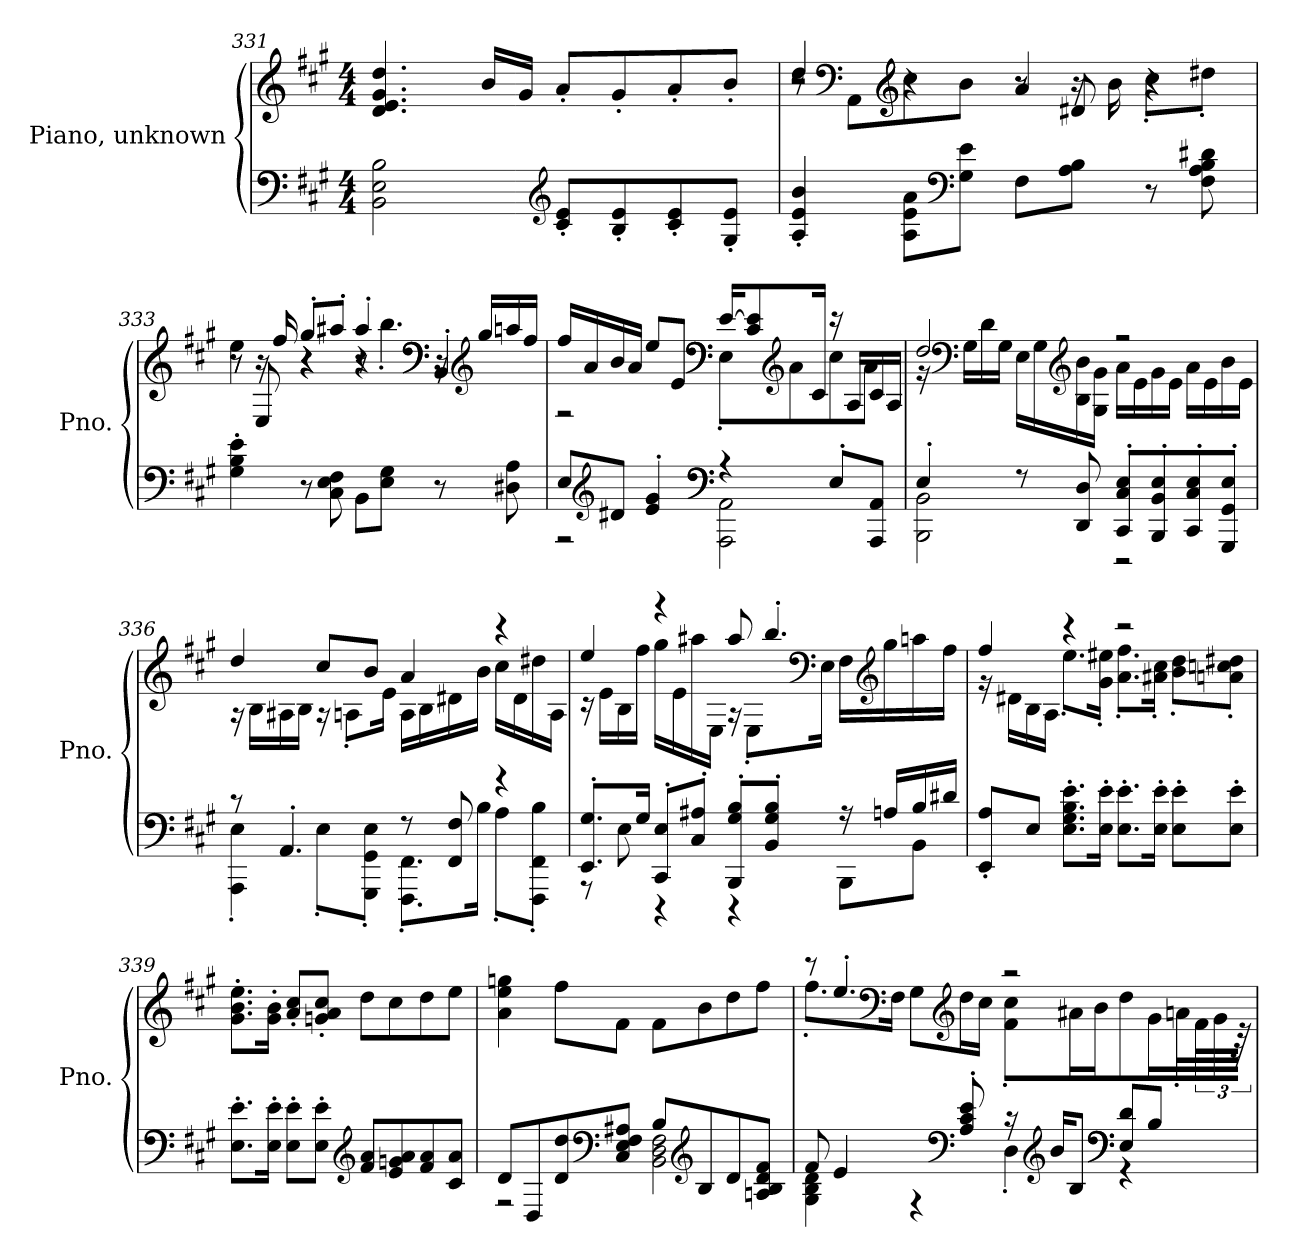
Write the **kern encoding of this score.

**kern	**kern
*part1	*part1
*staff2	*staff1
*I"Piano, unknown	*
*I'Pno.	*
!!LO:LB:g=z
*clefF4	*clefG2
*k[f#c#g#]	*k[f#c#g#]
*M4/4	*M4/4
=331	=331
2BB\ 2E\ 2B\	4.d/ 4.e/ 4.g#/ 4.dd/
.	16b/LL
.	16g#/JJ
*clefG2	*
8c#/' 8e/'L	8a'/L
8B/' 8e/'	8g#'/
8c#/' 8e/'	8a'/
8G#/' 8e/'J	8b'/J
=332	=332
*	*^
*	*	*^
4A/' 4e/' 4b/'	4dd/	8r	2r
*	*clefF4	*	*
.	.	8AA\L	.
*	*clefG2	*	*
8A\ 8e\ 8a\L	4r	8cc#\	.
*clefF4	*	*	*
8G#\ 8e\J	.	8b\J	.
8F#\L	4a/	8r	8r
8A\ 8B\J	.	16r	8d#X/
.	.	16b\	.
8r	4r	8cc#'\L	4r
8F#\ 8A\ 8B\ 8d#X\	.	8dd#X'\J	.
!!LO:LB:g=z	!!	!!
=333	=333	=333	=333
4G#\' 4B\' 4e\'	8r	4ee\	8r
.	16r	.	8E/
.	16ff#/	.	.
8r	8gg#'/L	4r	4r
8C#\ 8E\ 8F#\	8aa#X'/J	.	.
8BB\L	4aa#'/	8r	4r
8E\ 8G#\J	.	4.bb'\	.
*	*clefF4	*	*
8r	16r	.	4BB'/
*	*clefG2	*	*
.	16gg#/LL	.	.
8D#X\ 8A\	16aan/	.	.
.	16ff#/JJ	.	.
*	*	*v	*v
=334	=334	=334
*^	*	*
8E/L	2r	16ff#/LL	2r
.	.	16a/	.
*clefG2	*	*	*
8d#X/J	.	16b/	.
.	.	16a/JJ	.
4e/' 4g#/'	.	8ee/L	.
.	.	8e/J	.
*clefF4	*	*clefF4	*
4r	2AAA\ 2AA\	[16e/KL	8E'\L
.	.	8c#/ 8e/]	.
*	*	*clefG2	*
.	.	.	8a\
.	.	16c#/Jk	.
8E'/L	.	16r	8cc#\
.	.	16A/LL	.
8AAA/ 8AA/J	.	16c#/	8a\J
.	.	16A/JJ	.
!!LO:LB:g=z	!!
=335	=335	=335	=335
4E'/	2BBB\ 2BB\	2dd/	16r
*	*	*clefF4	*
.	.	.	16G#\LL
.	.	.	16d\
.	.	.	16G#\JJ
8r	.	.	16E\LL
.	.	.	16G#\
*	*	*clefG2	*
8DD/ 8D/	.	.	16B\ 16b\
.	.	.	16G#\ 16g#\JJ
8CC#/' 8C#/' 8E/'L	2r	2r	16a\LL
.	.	.	16e\
8BBB/' 8BB/' 8E/'	.	.	16g#\
.	.	.	16e\JJ
8CC#/' 8C#/' 8E/'	.	.	16a\LL
.	.	.	16e\
8GGG#/' 8GG#/' 8E/'J	.	.	16b\
.	.	.	16e\JJ
=336	=336	=336	=336
8r	4AAA\' 4E\'	4dd/	16r
.	.	.	16B\LL
4.AA'/	.	.	16A#X\
.	.	.	16B\JJ
.	8E'\L	8cc#/L	16r
.	.	.	8An'\L
.	8GGG#\' 8GG#\' 8E\'J	8b/J	.
.	.	.	16e\Jk
8r	8.FFF#\' 8.FF#\'L	4a/	16A\LL
.	.	.	16B\
8FF#/ 8F#/	.	.	16d#X\
.	16B\Jk	.	16b\JJ
4r	8A'\L	4r	16cc#\LL
.	.	.	16d#\
.	8FFF#\' 8FF#\' 8B\'J	.	16dd#X\
.	.	.	16A\JJ
!!LO:LB:g=z	!!
=337	=337	=337	=337
8.EE/' 8.G#/'L	8r	4ee/	16r
.	.	.	16e\LL
.	8E\	.	16B\
16G#/Jk	.	.	16ff#\JJ
8CC#/' 8E/'L	4r	4r	16gg#\LL
.	.	.	16e\
8C#/' 8A#X/'J	.	.	16aa#X\
.	.	.	16E\JJ
8BBB/' 8G#/' 8B/'L	4r	8aa#/	16r
.	.	.	8E'\L
8BB/' 8G#/' 8B/'J	.	4.bb'/	.
*	*	*clefF4	*
.	.	.	16E\Jk
16r	8BBB\L	.	16F#\LL
*	*	*clefG2	*
16An/LL	.	.	16gg#\
16B/	8BB\J	.	16aan\
16d#X/JJ	.	.	16ff#\JJ
*v	*v	*	*
=338	=338	=338
8EE/' 8A/'L	4ff#/	16r
.	.	16d#X\LL
8E/J	.	16B\
.	.	16A\JJ
8.E\' 8.G#\' 8.B\' 8.e\'L	4r	8.ee'\L
16E\' 16e\'Jk	.	16g#\' 16ee#X\'Jk
8.E\' 8.e\'L	2r	8.a\' 8.ff#\'L
16E\' 16e\'Jk	.	16a#X\' 16cc#\'Jk
8E\' 8e\'L	.	8b\' 8dd\'L
8E\' 8e\'J	.	8an\' 8ccn\' 8dd#X\'J
*	*v	*v
!!LO:LB:g=z
=339	=339
8.E\' 8.e\'L	8.g#\' 8.b\' 8.ee\'L
16E\' 16e\'Jk	16g#\' 16b\'Jk
8E\' 8e\'L	8a/' 8cc#/'L
8E\' 8e\'J	8gn/' 8a/' 8cc#/'J
*clefG2	*
8f#/ 8a/L	8dd\L
8e/ 8gn/ 8a/	8cc#\
8f#/ 8a/	8dd\
8c#/ 8a/J	8ee\J
=340	=340
*^	*
8d/L	2r	4a\ 4ee\ 4ggn\
8D/	.	.
8d/ 8dd/	.	8ff#\L
*clefF4	*	*
8C#/ 8E/ 8F#/ 8A#X/J	.	8f#\J
8B/L	2BB\ 2D\ 2F#\	8f#\L
*clefG2	*	*
8B/	.	8b\
8d/	.	8dd\
8An/ 8B/ 8d/ 8f#/J	.	8ff#\J
!!LO:PB:g=z
=341	=341	=341
*	*	*^
8f#/	4G#\ 4B\ 4d\	8r	8.ff#'\L
4e/	.	4.ee'/	.
*	*	*clefF4	*
.	.	.	16F#\Jk
.	4r	.	8G#\L
*clefF4	*	*clefG2	*
8A/' 8c#/' 8e/'	.	.	16dd\L
.	.	.	16cc#\JJ
16r	4D'\	2r	8f#\' 8cc#\'L
*clefG2	*	*	*
16b/KL	.	.	.
8B/J	.	.	16a#X\L
.	.	.	16b\J
*clefF4	*	*	*
8E/ 8d/L	4r	.	8dd\
8B/J	.	.	16g#\L
.	.	.	32an'\L
.	.	.	96f#\L
.	.	.	96g#\JJJJ
.	.	.	96r
*v	*v	*	*
*	*v	*v
=	=
*-	*-
